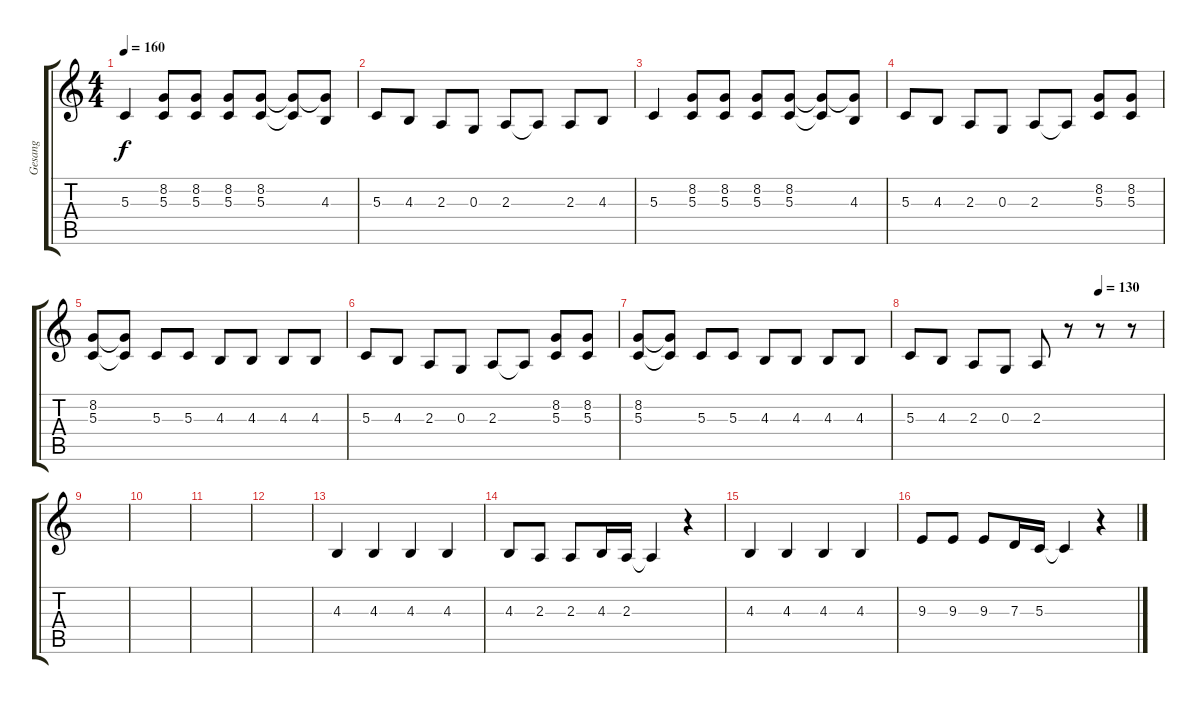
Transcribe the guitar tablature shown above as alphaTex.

\track ("Gesang" "Gesang") {instrument lead1square}
\staff {score tabs}
\tuning (E4 B3 G3 D3 A2 E2) {hide}
\ts (4 4)
\tempo 160
\clef g2
\ks c
5.3.4{dy f} (8.2 5.3).8 (8.2 5.3).8 (8.2 5.3).8 (8.2 5.3).8 (8.2{t} 5.3{t}).8 (8.2{t} 4.3).8 |
5.3.8 4.3.8 2.3.8 0.3.8 2.3.8 2.3{t}.8 2.3.8 4.3.8 |
5.3.4 (8.2 5.3).8 (8.2 5.3).8 (8.2 5.3).8 (8.2 5.3).8 (8.2{t} 5.3{t}).8 (8.2{t} 4.3).8 |
5.3.8 4.3.8 2.3.8 0.3.8 2.3.8 2.3{t}.8 (8.2 5.3).8 (8.2 5.3).8 |
(8.2 5.3).8 (8.2{t} 5.3{t}).8 5.3.8 5.3.8 4.3.8 4.3.8 4.3.8 4.3.8 |
5.3.8 4.3.8 2.3.8 0.3.8 2.3.8 2.3{t}.8 (8.2 5.3).8 (8.2 5.3).8 |
(8.2 5.3).8 (8.2{t} 5.3{t}).8 5.3.8 5.3.8 4.3.8 4.3.8 4.3.8 4.3.8 |
\tempo (130 0.75)
5.3.8 4.3.8 2.3.8 0.3.8 2.3.8 r.8 r.8 r.8 |
|
|
|
|
4.3.4 4.3.4 4.3.4 4.3.4 |
4.3.8 2.3.8 2.3.8 4.3.16 2.3.16 2.3{t}.4 r.4 |
4.3.4 4.3.4 4.3.4 4.3.4 |
9.3.8 9.3.8 9.3.8 7.3.16 5.3.16 5.3{t}.4 r.4
